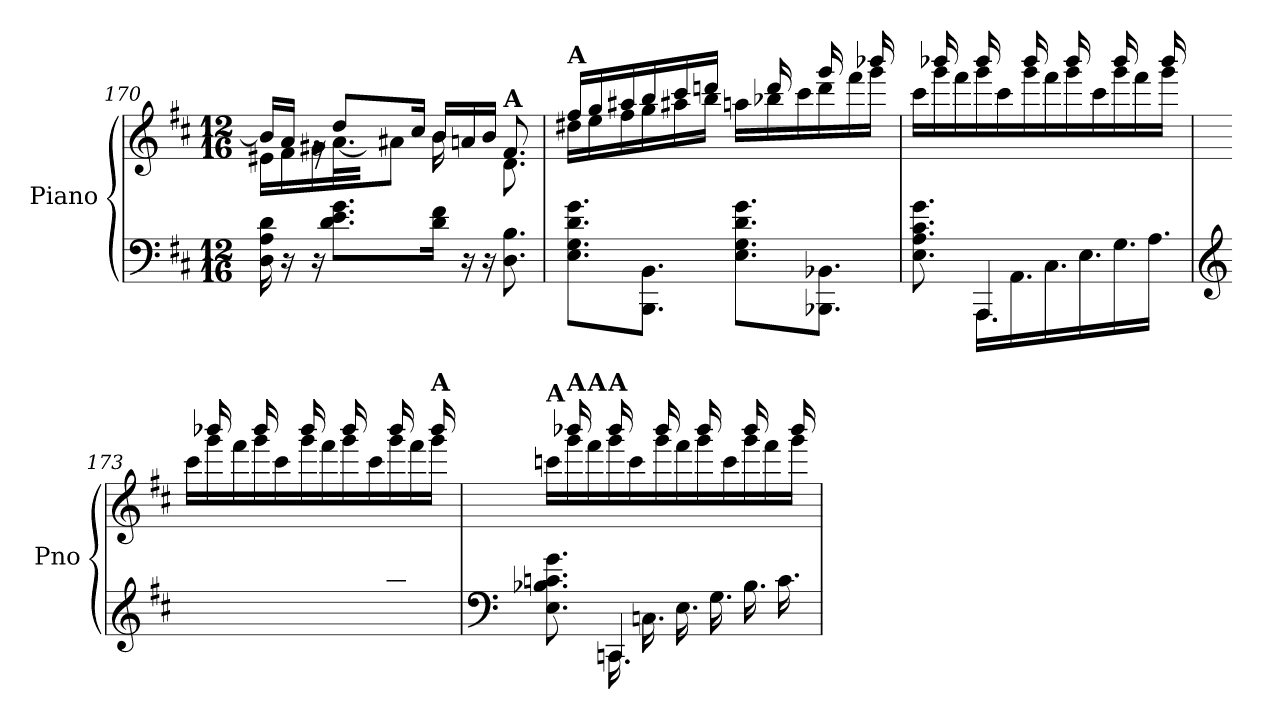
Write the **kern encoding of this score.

**kern	**kern
*part1	*part1
*staff2	*staff1
*I"Piano	*
*I'Pno	*
!!LO:LB:g=z
*clefF4	*clefG2
*k[f#c#]	*k[f#c#]
*M12/16	*M12/16
=170	=170
*	*^
16D\ 16A\ 16d\	16b/LL]	16e#X\LL
16r	16a/JJ	16f#\
16r	16rg	16g#X\
*	*	*Xtuplet
8.d\ 8.e\ 8.g\L	8dd/L	[48.a\
.	.	48.a\Jyy]
.	.	8a#X\J
.	16cc#/Jk	.
16d\ 16f#\Jk	16b/LL	16b\
16r	16an/	8ryy
16r	16b/JJ	.
!	!LO:TX:a:B:t=A	!
8.D\ 8.B\	8.f#/	8.d\
=171	=171	=171
!	!LO:TX:a:B:t=A	!
8.E\ 8.G\ 8.d\ 8.g\L	16ff#/LL	16dd#X\LL
.	16gg/	16ee\
.	16aa#X/	16ff#\
8.BBB\ 8.BB\J	16bb/	16gg\
.	16ccc#/	16aa#X\
.	16dddn/JJ	16bb\JJ
8.E\ 8.G\ 8.d\ 8.g\L	16ryy	16aan\LL
.	16ddd/	16bb-X\
.	16ryy	16ccc#\
8.BBB-X\ 8.BB-X\J	16ggg/	16ddd\
.	16ryy	16fff#\
.	16bbb-X/	16ggg\JJ
=172	=172	=172
*^	*	*
8.E\ 8.A\ 8.c#\ 8.g\	8.ryy	16ryy	16ccc#\LL
.	.	16bbb-X/	16ggg\
.	.	16ryy	16fff#\
16.AAA\LL	4.AAA/	16bbb-/	16ggg\
.	.	16ryy	16ccc#\
16.AA\	.	.	.
.	.	16bbb-/	16ggg\
16.C#\	.	16ryy	16fff#\
.	.	16bbb-/	16ggg\
16.E\	.	.	.
.	.	16ryy	16ccc#\
16.G\	8.ryy	16bbb-/	16ggg\
.	.	16ryy	16fff#\
16.A\JJ	.	.	.
.	.	16bbb-/	16ggg\JJ
*v	*v	*	*
!!LO:PB:g=z	!!
=173	=173	=173
*clefG2	*	*
16.c#\LLyy	16ryy	16ccc#\LL
.	16bbb-X/	16ggg\
16.e\	.	.
.	16ryy	16fff#\
16.g\	16bbb-/	16ggg\
.	16ryy	16ccc#\
16.cc#\	.	.
.	16bbb-/	16ggg\
16.ee\	16ryy	16fff#\
.	16bbb-/	16ggg\
16.gg\J	.	.
.	16ryy	16ccc#\
8.bb-X\J	16bbb-/	16ggg\
.	16ryy	16fff#\
!	!LO:TX:a:B:t=A	!
.	16bbb-/	16ggg\JJ
=174	=174	=174
*clefF4	*	*
*^	*	*
!	!	!LO:TX:a:B:t=A	!
8.E\ 8.B-X\ 8.cn\ 8.g\	8.ryy	16ryy	16cccn\LL
!	!	!LO:TX:a:B:t=A	!
.	.	16bbb-X/	16ggg\
!	!	!LO:TX:a:B:t=A	!
.	.	16ryy	16fff#\
!	!	!LO:TX:a:B:t=A	!
16.CCn\LL	4.CC/	16bbb-/	16ggg\
.	.	16ryy	16ccc\
16.Cn\	.	.	.
.	.	16bbb-/	16ggg\
16.E\	.	16ryy	16fff#\
.	.	16bbb-/	16ggg\
16.G\	.	.	.
.	.	16ryy	16ccc\
16.B-\	8.ryy	16bbb-/	16ggg\
.	.	16ryy	16fff#\
16.c\	.	.	.
.	.	16bbb-/	16ggg\JJ
*v	*v	*	*
*	*v	*v
=	=
*-	*-
